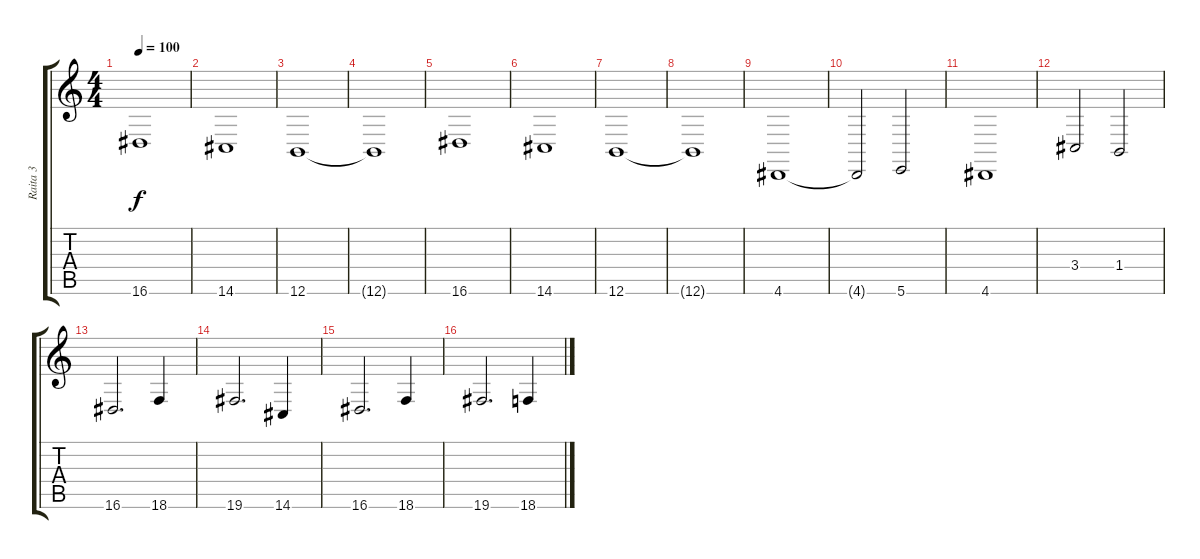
\track ("Raita 3" "Raita 3") {instrument stringensemble1}
\staff {score tabs}
\tuning (C4 G3 Eb3 Bb2 F2 B1) {hide}
\ts (4 4)
\tempo 100
\clef g2
\ks c
16.6.1{dy f} |
14.6.1 |
12.6.1 |
12.6{t}.1 |
16.6.1 |
14.6.1 |
12.6.1 |
12.6{t}.1 |
4.6.1 |
4.6{t}.2 5.6.2 |
4.6.1 |
3.4.2 1.4.2 |
16.6.2{d} 18.6.4 |
19.6.2{d} 14.6.4 |
16.6.2{d} 18.6.4 |
19.6.2{d} 18.6.4
